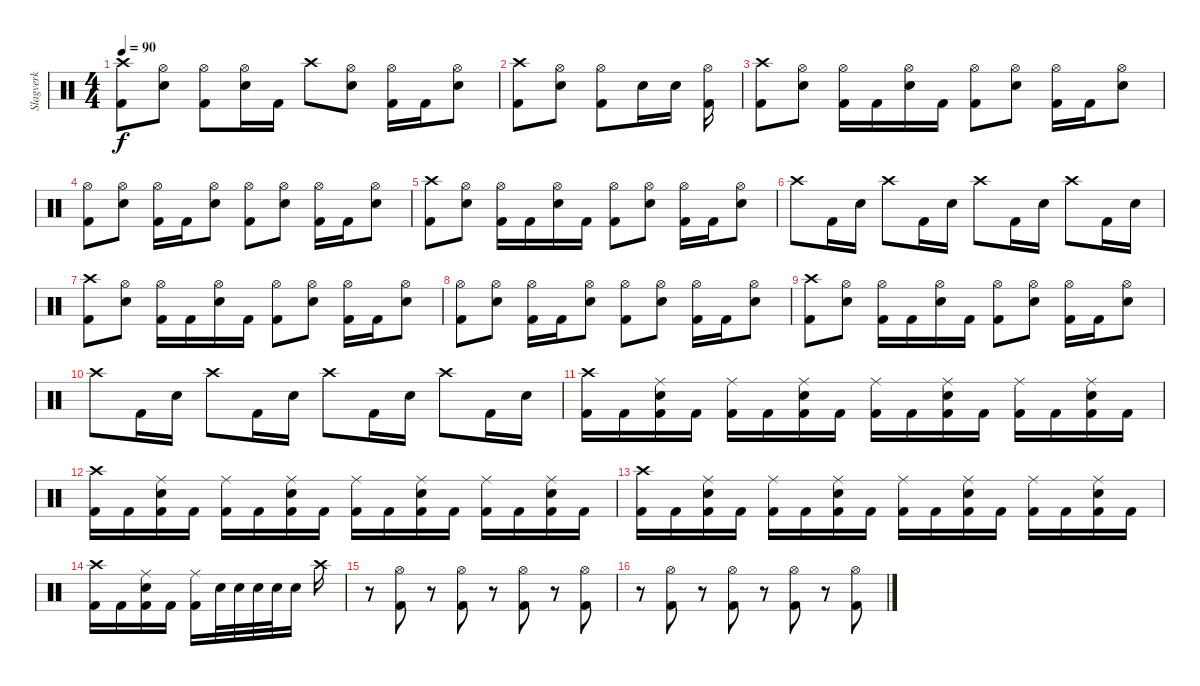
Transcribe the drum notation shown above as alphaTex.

\track ("Slagverk" "Slagverk") {instrument percussion}
\staff {score}
\articulation defaults
\ts (4 4)
\tempo 90
\clef neutral
\ks c
("Crash high (hit)" "Kick (hit) 2").8{dy f} ("Hi-Hat (open)" "Electric Snare (hit)").8 ("Hi-Hat (open)" "Kick (hit) 2").8 ("Hi-Hat (open)" "Electric Snare (hit)").16 "Kick (hit) 2".16 "Crash high (hit)".8 ("Hi-Hat (open)" "Electric Snare (hit)").8 ("Hi-Hat (open)" "Kick (hit) 2").16 "Kick (hit) 2".16 ("Hi-Hat (open)" "Electric Snare (hit)").8 |
("Crash high (hit)" "Kick (hit) 2").8 ("Hi-Hat (open)" "Electric Snare (hit)").8 ("Hi-Hat (open)" "Kick (hit) 2").8 "Electric Snare (hit)".16 "Electric Snare (hit)".16 ("Hi-Hat (open)" "Kick (hit) 2").16 |
("Crash high (hit)" "Kick (hit) 2").8 ("Hi-Hat (open)" "Electric Snare (hit)").8 ("Hi-Hat (open)" "Kick (hit) 2").16 "Kick (hit) 2".16 ("Hi-Hat (open)" "Electric Snare (hit)").16 "Kick (hit) 2".16 ("Hi-Hat (open)" "Kick (hit) 2").8 ("Hi-Hat (open)" "Electric Snare (hit)").8 ("Hi-Hat (open)" "Kick (hit) 2").16 "Kick (hit) 2".16 ("Hi-Hat (open)" "Electric Snare (hit)").8 |
("Hi-Hat (open)" "Kick (hit) 2").8 ("Hi-Hat (open)" "Electric Snare (hit)").8 ("Hi-Hat (open)" "Kick (hit) 2").16 "Kick (hit) 2".16 ("Hi-Hat (open)" "Electric Snare (hit)").8 ("Hi-Hat (open)" "Kick (hit) 2").8 ("Hi-Hat (open)" "Electric Snare (hit)").8 ("Hi-Hat (open)" "Kick (hit) 2").16 "Kick (hit) 2".16 ("Hi-Hat (open)" "Electric Snare (hit)").8 |
("Crash high (hit)" "Kick (hit) 2").8 ("Hi-Hat (open)" "Electric Snare (hit)").8 ("Hi-Hat (open)" "Kick (hit) 2").16 "Kick (hit) 2".16 ("Hi-Hat (open)" "Electric Snare (hit)").16 "Kick (hit) 2".16 ("Hi-Hat (open)" "Kick (hit) 2").8 ("Hi-Hat (open)" "Electric Snare (hit)").8 ("Hi-Hat (open)" "Kick (hit) 2").16 "Kick (hit) 2".16 ("Hi-Hat (open)" "Electric Snare (hit)").8 |
"Crash high (hit)".8 "Kick (hit) 2".16 "Electric Snare (hit)".16 "Crash high (hit)".8 "Kick (hit) 2".16 "Electric Snare (hit)".16 "Crash high (hit)".8 "Kick (hit) 2".16 "Electric Snare (hit)".16 "Crash high (hit)".8 "Kick (hit) 2".16 "Electric Snare (hit)".16 |
("Crash high (hit)" "Kick (hit) 2").8 ("Hi-Hat (open)" "Electric Snare (hit)").8 ("Hi-Hat (open)" "Kick (hit) 2").16 "Kick (hit) 2".16 ("Hi-Hat (open)" "Electric Snare (hit)").16 "Kick (hit) 2".16 ("Hi-Hat (open)" "Kick (hit) 2").8 ("Hi-Hat (open)" "Electric Snare (hit)").8 ("Hi-Hat (open)" "Kick (hit) 2").16 "Kick (hit) 2".16 ("Hi-Hat (open)" "Electric Snare (hit)").8 |
("Hi-Hat (open)" "Kick (hit) 2").8 ("Hi-Hat (open)" "Electric Snare (hit)").8 ("Hi-Hat (open)" "Kick (hit) 2").16 "Kick (hit) 2".16 ("Hi-Hat (open)" "Electric Snare (hit)").8 ("Hi-Hat (open)" "Kick (hit) 2").8 ("Hi-Hat (open)" "Electric Snare (hit)").8 ("Hi-Hat (open)" "Kick (hit) 2").16 "Kick (hit) 2".16 ("Hi-Hat (open)" "Electric Snare (hit)").8 |
("Crash high (hit)" "Kick (hit) 2").8 ("Hi-Hat (open)" "Electric Snare (hit)").8 ("Hi-Hat (open)" "Kick (hit) 2").16 "Kick (hit) 2".16 ("Hi-Hat (open)" "Electric Snare (hit)").16 "Kick (hit) 2".16 ("Hi-Hat (open)" "Kick (hit) 2").8 ("Hi-Hat (open)" "Electric Snare (hit)").8 ("Hi-Hat (open)" "Kick (hit) 2").16 "Kick (hit) 2".16 ("Hi-Hat (open)" "Electric Snare (hit)").8 |
"Crash high (hit)".8 "Kick (hit) 2".16 "Electric Snare (hit)".16 "Crash high (hit)".8 "Kick (hit) 2".16 "Electric Snare (hit)".16 "Crash high (hit)".8 "Kick (hit) 2".16 "Electric Snare (hit)".16 "Crash high (hit)".8 "Kick (hit) 2".16 "Electric Snare (hit)".16 |
("Crash high (hit)" "Kick (hit) 2").16 "Kick (hit) 2".16 ("Ride (middle)" "Electric Snare (hit)" "Kick (hit) 2").16 "Kick (hit) 2".16 ("Ride (middle)" "Kick (hit) 2").16 "Kick (hit) 2".16 ("Ride (middle)" "Electric Snare (hit)" "Kick (hit) 2").16 "Kick (hit) 2".16 ("Ride (middle)" "Kick (hit) 2").16 "Kick (hit) 2".16 ("Ride (middle)" "Electric Snare (hit)" "Kick (hit) 2").16 "Kick (hit) 2".16 ("Ride (middle)" "Kick (hit) 2").16 "Kick (hit) 2".16 ("Ride (middle)" "Electric Snare (hit)" "Kick (hit) 2").16 "Kick (hit) 2".16 |
("Crash high (hit)" "Kick (hit) 2").16 "Kick (hit) 2".16 ("Ride (middle)" "Electric Snare (hit)" "Kick (hit) 2").16 "Kick (hit) 2".16 ("Ride (middle)" "Kick (hit) 2").16 "Kick (hit) 2".16 ("Ride (middle)" "Electric Snare (hit)" "Kick (hit) 2").16 "Kick (hit) 2".16 ("Ride (middle)" "Kick (hit) 2").16 "Kick (hit) 2".16 ("Ride (middle)" "Electric Snare (hit)" "Kick (hit) 2").16 "Kick (hit) 2".16 ("Ride (middle)" "Kick (hit) 2").16 "Kick (hit) 2".16 ("Ride (middle)" "Electric Snare (hit)" "Kick (hit) 2").16 "Kick (hit) 2".16 |
("Crash high (hit)" "Kick (hit) 2").16 "Kick (hit) 2".16 ("Ride (middle)" "Electric Snare (hit)" "Kick (hit) 2").16 "Kick (hit) 2".16 ("Ride (middle)" "Kick (hit) 2").16 "Kick (hit) 2".16 ("Ride (middle)" "Electric Snare (hit)" "Kick (hit) 2").16 "Kick (hit) 2".16 ("Ride (middle)" "Kick (hit) 2").16 "Kick (hit) 2".16 ("Ride (middle)" "Electric Snare (hit)" "Kick (hit) 2").16 "Kick (hit) 2".16 ("Ride (middle)" "Kick (hit) 2").16 "Kick (hit) 2".16 ("Ride (middle)" "Electric Snare (hit)" "Kick (hit) 2").16 "Kick (hit) 2".16 |
("Crash high (hit)" "Kick (hit) 2").16 "Kick (hit) 2".16 ("Ride (middle)" "Electric Snare (hit)" "Kick (hit) 2").16 "Kick (hit) 2".16 ("Ride (middle)" "Kick (hit) 2").16 "Electric Snare (hit)".32 "Electric Snare (hit)".32 "Electric Snare (hit)".32 "Electric Snare (hit)".32 "Electric Snare (hit)".16 "Crash high (hit)".16 |
r.8 ("Hi-Hat (open)" "Kick (hit) 2").8 r.8 ("Hi-Hat (open)" "Kick (hit) 2").8 r.8 ("Hi-Hat (open)" "Kick (hit) 2").8 r.8 ("Hi-Hat (open)" "Kick (hit) 2").8 |
r.8 ("Hi-Hat (open)" "Kick (hit) 2").8 r.8 ("Hi-Hat (open)" "Kick (hit) 2").8 r.8 ("Hi-Hat (open)" "Kick (hit) 2").8 r.8 ("Hi-Hat (open)" "Kick (hit) 2").8
